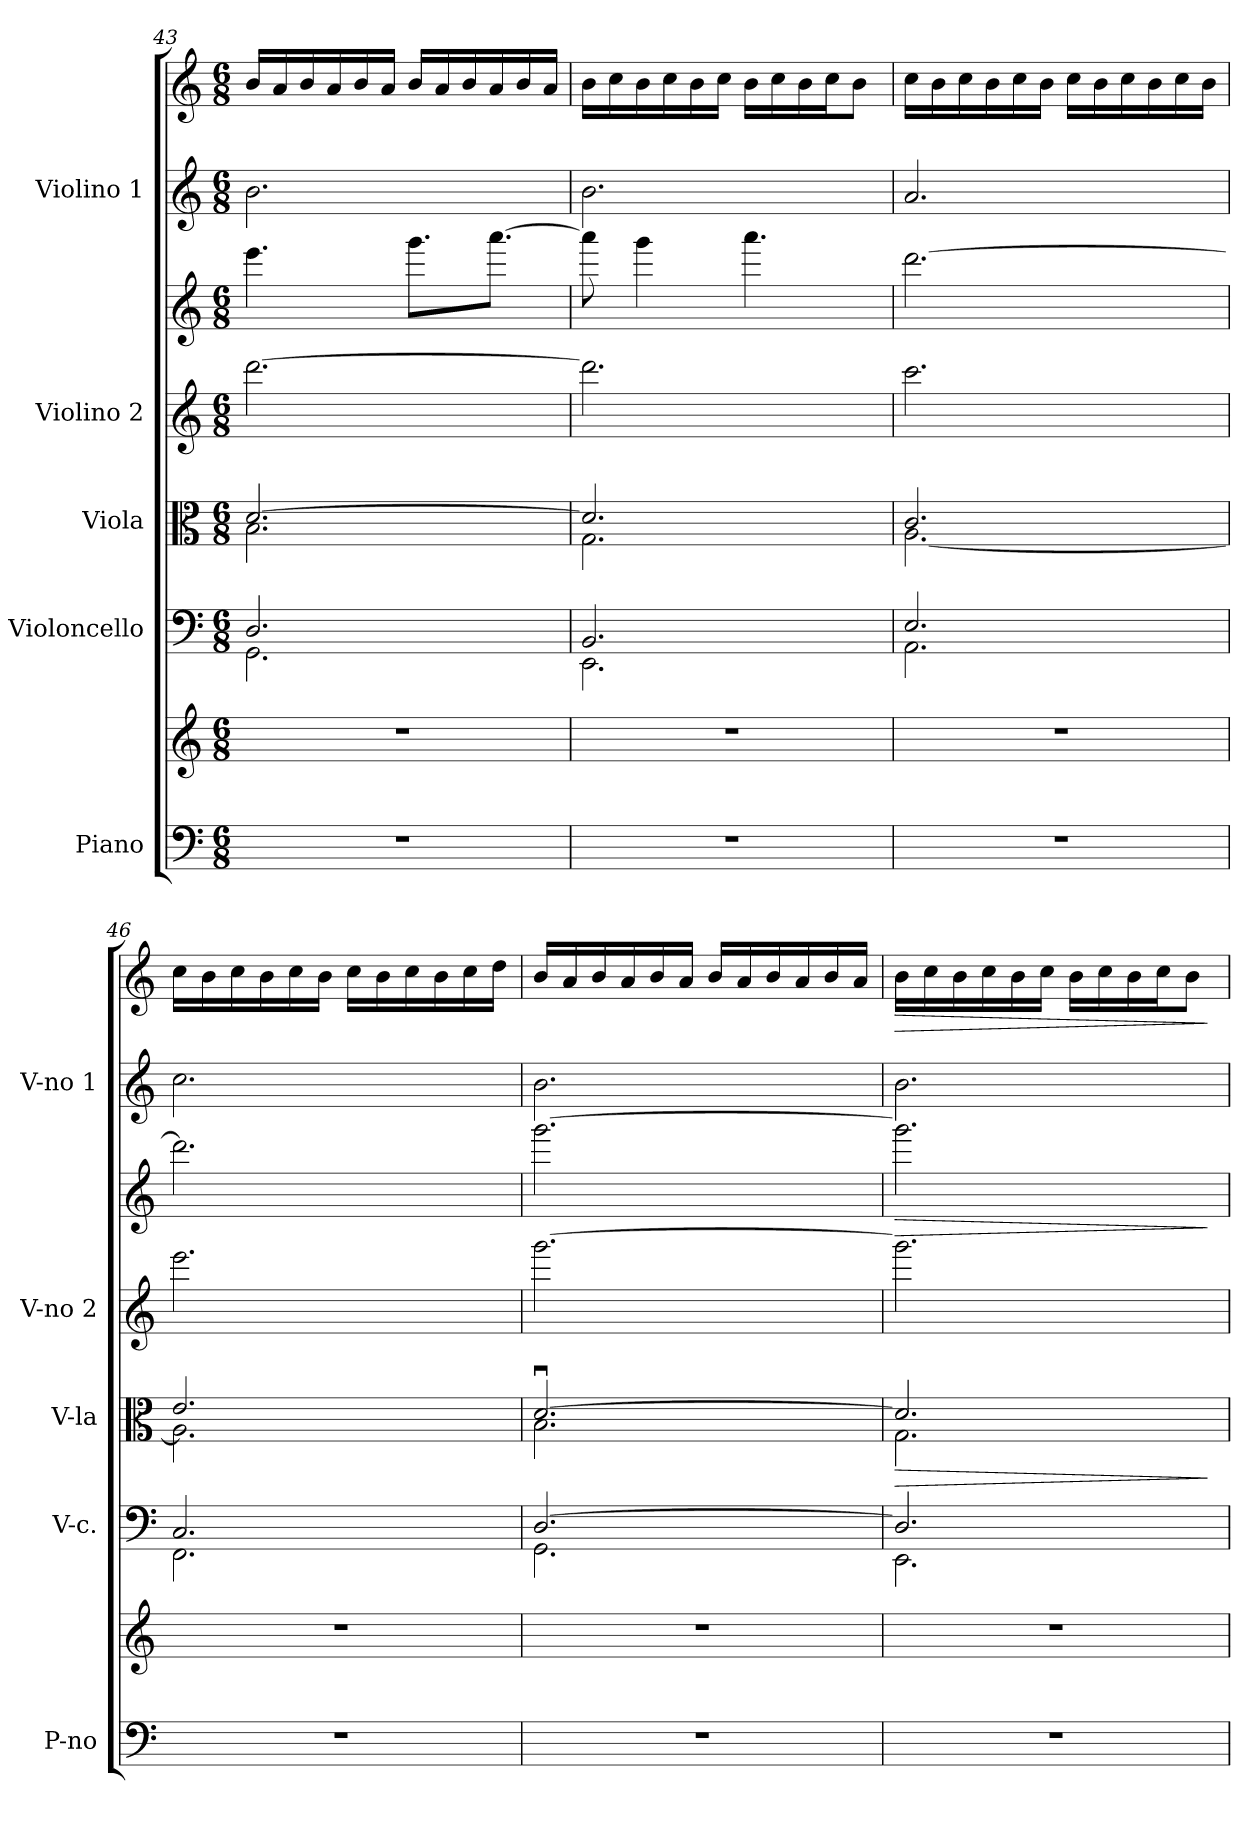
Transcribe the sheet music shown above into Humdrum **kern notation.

**kern	**kern	**kern	**kern	**dynam	**kern	**kern	**dynam	**kern	**kern	**dynam
*part5	*part5	*part4	*part3	*part3	*part2	*part2	*part2	*part1	*part1	*part1
*staff8	*staff7	*staff6	*staff5	*staff5	*staff4	*staff3	*staff3/4	*staff2	*staff1	*staff1/2
*I"Piano	*	*I"Violoncello	*I"Viola	*	*I"Violino 2	*	*	*I"Violino 1	*	*
*I'P-no	*	*I'V-c.	*I'V-la	*	*I'V-no 2	*	*	*I'V-no 1	*	*
*clefF4	*clefG2	*clefF4	*clefC3	*	*clefG2	*clefG2	*	*clefG2	*clefG2	*
*k[]	*k[]	*k[]	*k[]	*	*k[]	*k[]	*	*k[]	*k[]	*
*M6/8	*M6/8	*M6/8	*M6/8	*	*M6/8	*M6/8	*	*M6/8	*M6/8	*
=43	=43	=43	=43	=43	=43	=43	=43	=43	=43	=43
*	*	*^	*^	*	*	*	*	*	*	*
2.r	2.r	2.D/	2.GG\	[2.d/	2.B\	.	[2.ddd\	4.eee\	.	2.b\	16b/LL	.
.	.	.	.	.	.	.	.	.	.	.	16a/	.
.	.	.	.	.	.	.	.	.	.	.	16b/	.
.	.	.	.	.	.	.	.	.	.	.	16a/	.
.	.	.	.	.	.	.	.	.	.	.	16b/	.
.	.	.	.	.	.	.	.	.	.	.	16a/JJ	.
.	.	.	.	.	.	.	.	8.ggg\L	.	.	16b/LL	.
.	.	.	.	.	.	.	.	.	.	.	16a/	.
.	.	.	.	.	.	.	.	.	.	.	16b/	.
.	.	.	.	.	.	.	.	[8.aaa\J	.	.	16a/	.
.	.	.	.	.	.	.	.	.	.	.	16b/	.
.	.	.	.	.	.	.	.	.	.	.	16a/JJ	.
=44	=44	=44	=44	=44	=44	=44	=44	=44	=44	=44	=44	=44
2.r	2.r	2.BB/	2.EE\	2.G\	2.d/]	.	2.ddd\]	8aaa\]	.	2.b\	16b\LL	.
.	.	.	.	.	.	.	.	.	.	.	16cc\	.
.	.	.	.	.	.	.	.	4ggg\	.	.	16b\	.
.	.	.	.	.	.	.	.	.	.	.	16cc\	.
.	.	.	.	.	.	.	.	.	.	.	16b\	.
.	.	.	.	.	.	.	.	.	.	.	16cc\JJ	.
.	.	.	.	.	.	.	.	4.aaa\	.	.	16b\LL	.
.	.	.	.	.	.	.	.	.	.	.	16cc\	.
.	.	.	.	.	.	.	.	.	.	.	16b\	.
.	.	.	.	.	.	.	.	.	.	.	16cc\J	.
.	.	.	.	.	.	.	.	.	.	.	8b\J	.
!!LO:PB:g=z
=45	=45	=45	=45	=45	=45	=45	=45	=45	=45	=45	=45	=45
2.r	2.r	2.E/	2.AA\	2.c/	[2.A\	.	2.ccc\	[2.ddd\	.	2.a/	16cc\LL	.
.	.	.	.	.	.	.	.	.	.	.	16b\	.
.	.	.	.	.	.	.	.	.	.	.	16cc\	.
.	.	.	.	.	.	.	.	.	.	.	16b\	.
.	.	.	.	.	.	.	.	.	.	.	16cc\	.
.	.	.	.	.	.	.	.	.	.	.	16b\JJ	.
.	.	.	.	.	.	.	.	.	.	.	16cc\LL	.
.	.	.	.	.	.	.	.	.	.	.	16b\	.
.	.	.	.	.	.	.	.	.	.	.	16cc\	.
.	.	.	.	.	.	.	.	.	.	.	16b\	.
.	.	.	.	.	.	.	.	.	.	.	16cc\	.
.	.	.	.	.	.	.	.	.	.	.	16b\JJ	.
=46	=46	=46	=46	=46	=46	=46	=46	=46	=46	=46	=46	=46
2.r	2.r	2.C/	2.FF\	2.e/	2.A\]	.	2.eee\	2.ddd\]	.	2.cc\	16cc\LL	.
.	.	.	.	.	.	.	.	.	.	.	16b\	.
.	.	.	.	.	.	.	.	.	.	.	16cc\	.
.	.	.	.	.	.	.	.	.	.	.	16b\	.
.	.	.	.	.	.	.	.	.	.	.	16cc\	.
.	.	.	.	.	.	.	.	.	.	.	16b\JJ	.
.	.	.	.	.	.	.	.	.	.	.	16cc\LL	.
.	.	.	.	.	.	.	.	.	.	.	16b\	.
.	.	.	.	.	.	.	.	.	.	.	16cc\	.
.	.	.	.	.	.	.	.	.	.	.	16b\	.
.	.	.	.	.	.	.	.	.	.	.	16cc\	.
.	.	.	.	.	.	.	.	.	.	.	16dd\JJ	.
=47	=47	=47	=47	=47	=47	=47	=47	=47	=47	=47	=47	=47
2.r	2.r	[2.D/	2.GG\	[2.du/	2.B\	.	[2.ggg\	[2.ggg\	.	2.b\	16b/LL	.
.	.	.	.	.	.	.	.	.	.	.	16a/	.
.	.	.	.	.	.	.	.	.	.	.	16b/	.
.	.	.	.	.	.	.	.	.	.	.	16a/	.
.	.	.	.	.	.	.	.	.	.	.	16b/	.
.	.	.	.	.	.	.	.	.	.	.	16a/JJ	.
.	.	.	.	.	.	.	.	.	.	.	16b/LL	.
.	.	.	.	.	.	.	.	.	.	.	16a/	.
.	.	.	.	.	.	.	.	.	.	.	16b/	.
.	.	.	.	.	.	.	.	.	.	.	16a/	.
.	.	.	.	.	.	.	.	.	.	.	16b/	.
.	.	.	.	.	.	.	.	.	.	.	16a/JJ	.
!!LO:PB:g=z
=48	=48	=48	=48	=48	=48	=48	=48	=48	=48	=48	=48	=48
!	!	!	!	!	!	!LO:HP:b	!	!	!LO:HP:b	!	!	!LO:HP:b
2.r	2.r	2.D/]	2.EE\	2.G\	2.d/]	>	2.ggg\]	2.ggg\]	>	2.b\	16b\LL	>
.	.	.	.	.	.	.	.	.	.	.	16cc\	.
.	.	.	.	.	.	.	.	.	.	.	16b\	.
.	.	.	.	.	.	.	.	.	.	.	16cc\	.
.	.	.	.	.	.	.	.	.	.	.	16b\	.
.	.	.	.	.	.	.	.	.	.	.	16cc\JJ	.
.	.	.	.	.	.	.	.	.	.	.	16b\LL	.
.	.	.	.	.	.	.	.	.	.	.	16cc\	.
.	.	.	.	.	.	.	.	.	.	.	16b\	.
.	.	.	.	.	.	.	.	.	.	.	16cc\J	.
.	.	.	.	.	.	.	.	.	.	.	8b\J	.
*	*	*v	*v	*	*	*	*	*	*	*	*	*
*	*	*	*v	*v	*	*	*	*	*	*	*
.	.	.	.	]	.	.	]	.	.	]
=	=	=	=	=	=	=	=	=	=	=
*-	*-	*-	*-	*-	*-	*-	*-	*-	*-	*-
